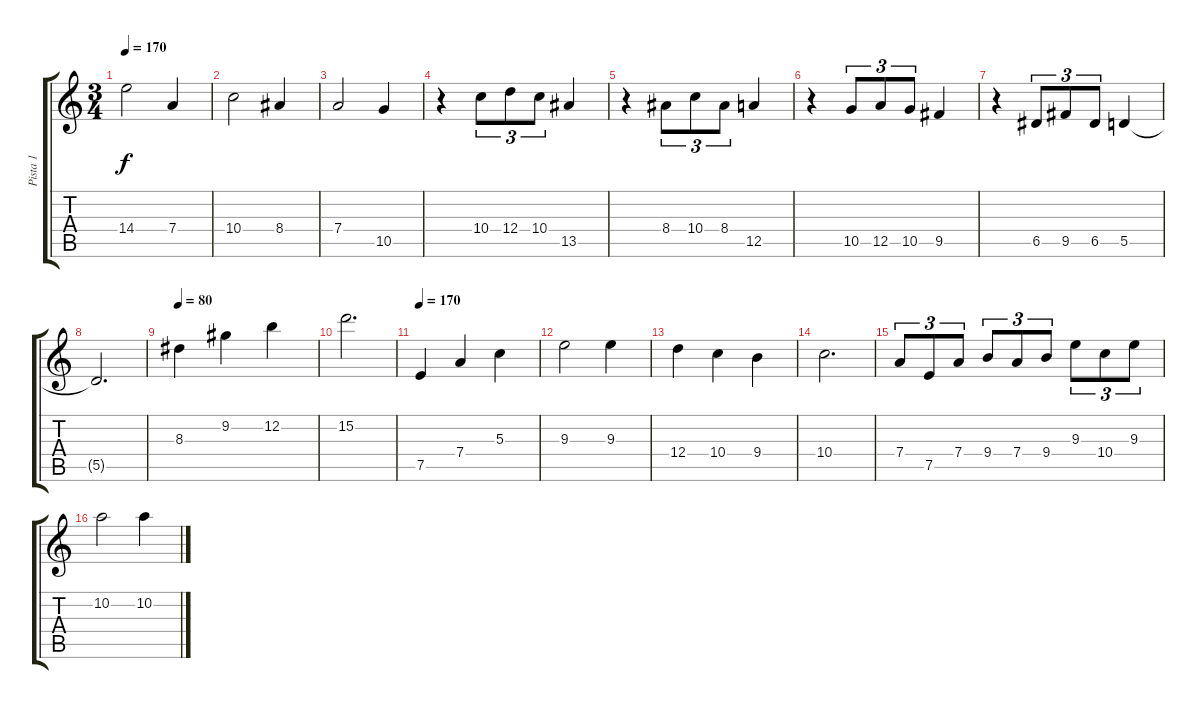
\track ("Pista 1" "Pista 1") {instrument distortionguitar}
\staff {score tabs}
\tuning (E4 B3 G3 D3 A2 E2) {hide}
\ts (3 4)
\tempo 170
\clef g2
\ks c
14.4.2{dy f} 7.4.4 |
10.4.2 8.4.4 |
7.4.2 10.5.4 |
r.4 10.4.8{tu (3 2)} 12.4.8{tu (3 2)} 10.4.8{tu (3 2)} 13.5.4 |
r.4 8.4.8{tu (3 2)} 10.4.8{tu (3 2)} 8.4.8{tu (3 2)} 12.5.4 |
r.4 10.5.8{tu (3 2)} 12.5.8{tu (3 2)} 10.5.8{tu (3 2)} 9.5.4 |
r.4 6.5.8{tu (3 2)} 9.5.8{tu (3 2)} 6.5.8{tu (3 2)} 5.5.4 |
5.5{t}.2{d} |
\tempo 80
8.3.4 9.2.4 12.2.4 |
15.2.2{d} |
\tempo 170
7.5.4 7.4.4 5.3.4 |
9.3.2 9.3.4 |
12.4.4 10.4.4 9.4.4 |
10.4.2{d} |
7.4.8{tu (3 2)} 7.5.8{tu (3 2)} 7.4.8{tu (3 2)} 9.4.8{tu (3 2)} 7.4.8{tu (3 2)} 9.4.8{tu (3 2)} 9.3.8{tu (3 2)} 10.4.8{tu (3 2)} 9.3.8{tu (3 2)} |
10.2.2 10.2.4
